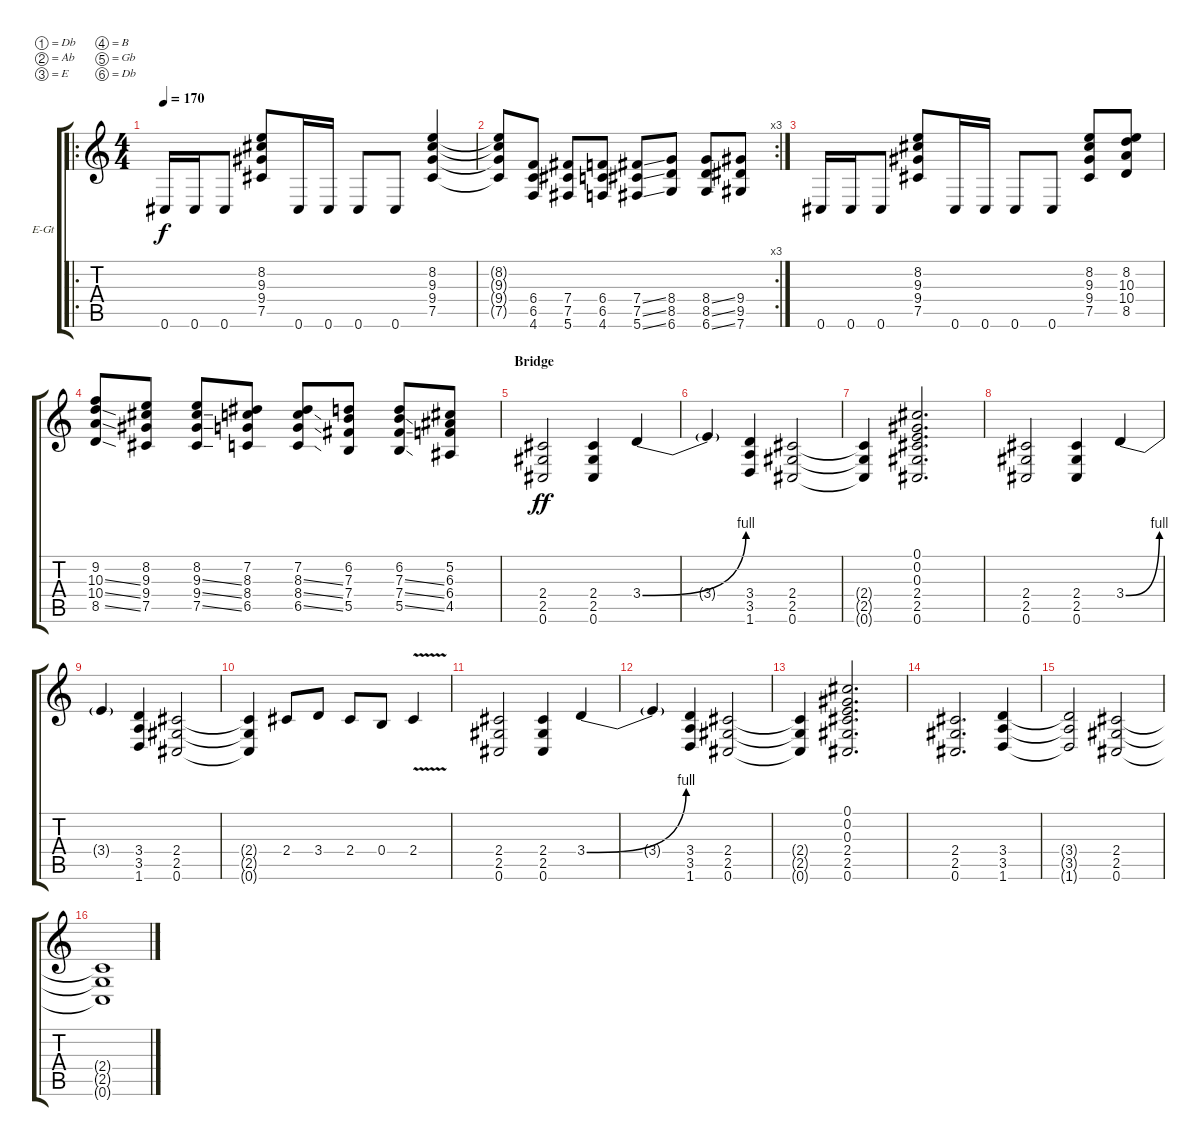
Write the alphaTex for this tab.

\defaultSystemsLayout 4
\bracketExtendMode groupsimilarinstruments
\firstSystemTrackNameOrientation horizontal
\otherSystemsTrackNameOrientation horizontal
\track ("Nergal" "E-Gt") {instrument distortionguitar}
\staff {score tabs}
\tuning (Db4 Ab3 E3 B2 Gb2 Db2)
\ro
\ts (4 4)
\tempo 170
\clef g2
\ks c
0.6.16{dy f} 0.6.16 0.6.8 (7.5 9.4 9.3 8.2).8 0.6.16 0.6.16 0.6.8 0.6.8 (7.5 9.4 9.3 8.2).4 |
\rc 3
(7.5{t} 9.4{t} 9.3{t} 8.2{t}).8 (4.6 6.4 6.5).8 (5.6 7.5 7.4).8 (4.6 6.5 6.4).8 (5.6{ss} 7.5{ss} 7.4{ss}).8 (6.6 8.5 8.4).8 (6.6{ss} 8.5{ss} 8.4{ss}).8 (7.6 9.5 9.4).8 |
0.6.16 0.6.16 0.6.8 (7.5 9.4 9.3 8.2).8 0.6.16 0.6.16 0.6.8 0.6.8 (7.5 9.4 9.3 8.2).8 (8.5 10.4 10.3 8.2).8 |
(8.5{ss} 10.4{ss} 10.3{ss} 9.2).8 (7.5 9.4 9.3 8.2).8 (7.5{ss} 9.4{ss} 9.3{ss} 8.2).8 (6.5 8.4 8.3 7.2).8 (6.5{ss} 8.4{ss} 8.3{ss} 7.2).8 (5.5 7.4 7.3 6.2).8 (5.5{ss} 7.4{ss} 7.3{ss} 6.2).8 (4.5 6.4 6.3 5.2).8 |
\section ("" "Bridge")
(0.6 2.5 2.4).2{dy ff} (0.6 2.5 2.4).4 3.4{be (bend 0 0 15 4)}.4 |
3.4{t}.4 (1.6 3.5 3.4).4 (2.4 2.5 0.6).2 |
(2.4{t} 2.5{t} 0.6{t}).4 (0.6 2.5 2.4 0.3 0.2 0.1).2{d} |
(0.6 2.5 2.4).2 (0.6 2.5 2.4).4 3.4{be (bend 0 0 15 4)}.4 |
3.4{t}.4 (1.6 3.5 3.4).4 (2.4 2.5 0.6).2 |
(2.4{t} 2.5{t} 0.6{t}).4 2.4.8 3.4.8 2.4.8 0.4.8 2.4{v}.4 |
(0.6 2.5 2.4).2 (0.6 2.5 2.4).4 3.4{be (bend 0 0 15 4)}.4 |
3.4{t}.4 (1.6 3.5 3.4).4 (2.4 2.5 0.6).2 |
(2.4{t} 2.5{t} 0.6{t}).4 (0.6 2.5 2.4 0.3 0.2 0.1).2{d} |
(0.6 2.5 2.4).2{d} (1.6 3.5 3.4).4 |
(1.6{t} 3.5{t} 3.4{t}).2 (0.6 2.5 2.4).2 |
(0.6{t} 2.5{t} 2.4{t}).1
